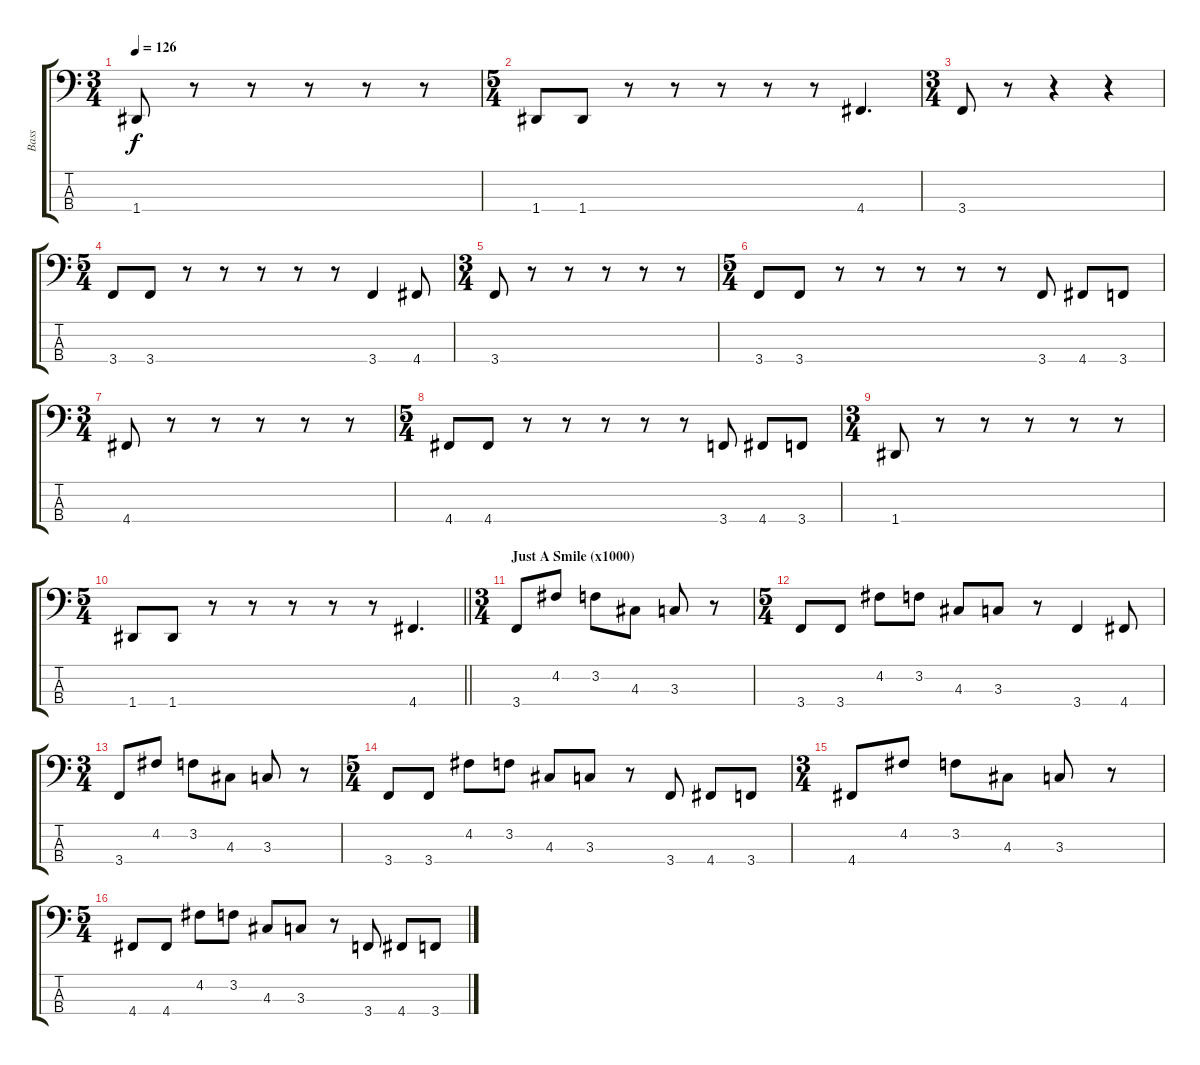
\track ("Bass" "Bass") {instrument electricbasspick}
\staff {score tabs}
\tuning (G2 D2 A1 D1) {hide}
\ts (3 4)
\tempo 126
\clef f4
\ks c
1.4.8{dy f} r.8 r.8 r.8 r.8 r.8 |
\ts (5 4)
1.4.8 1.4.8 r.8 r.8 r.8 r.8 r.8 4.4.4{d} |
\ts (3 4)
3.4.8 r.8 r.4 r.4 |
\ts (5 4)
3.4.8 3.4.8 r.8 r.8 r.8 r.8 r.8 3.4.4 4.4.8 |
\ts (3 4)
3.4.8 r.8 r.8 r.8 r.8 r.8 |
\ts (5 4)
3.4.8 3.4.8 r.8 r.8 r.8 r.8 r.8 3.4.8 4.4.8 3.4.8 |
\ts (3 4)
4.4.8 r.8 r.8 r.8 r.8 r.8 |
\ts (5 4)
4.4.8 4.4.8 r.8 r.8 r.8 r.8 r.8 3.4.8 4.4.8 3.4.8 |
\ts (3 4)
1.4.8 r.8 r.8 r.8 r.8 r.8 |
\ts (5 4)
\barLineRight lightlight
1.4.8 1.4.8 r.8 r.8 r.8 r.8 r.8 4.4.4{d} |
\ts (3 4)
\section ("" "Just A Smile (x1000)")
3.4.8 4.2.8 3.2.8 4.3.8 3.3.8 r.8 |
\ts (5 4)
3.4.8 3.4.8 4.2.8 3.2.8 4.3.8 3.3.8 r.8 3.4.4 4.4.8 |
\ts (3 4)
3.4.8 4.2.8 3.2.8 4.3.8 3.3.8 r.8 |
\ts (5 4)
3.4.8 3.4.8 4.2.8 3.2.8 4.3.8 3.3.8 r.8 3.4.8 4.4.8 3.4.8 |
\ts (3 4)
4.4.8 4.2.8 3.2.8 4.3.8 3.3.8 r.8 |
\ts (5 4)
4.4.8 4.4.8 4.2.8 3.2.8 4.3.8 3.3.8 r.8 3.4.8 4.4.8 3.4.8
